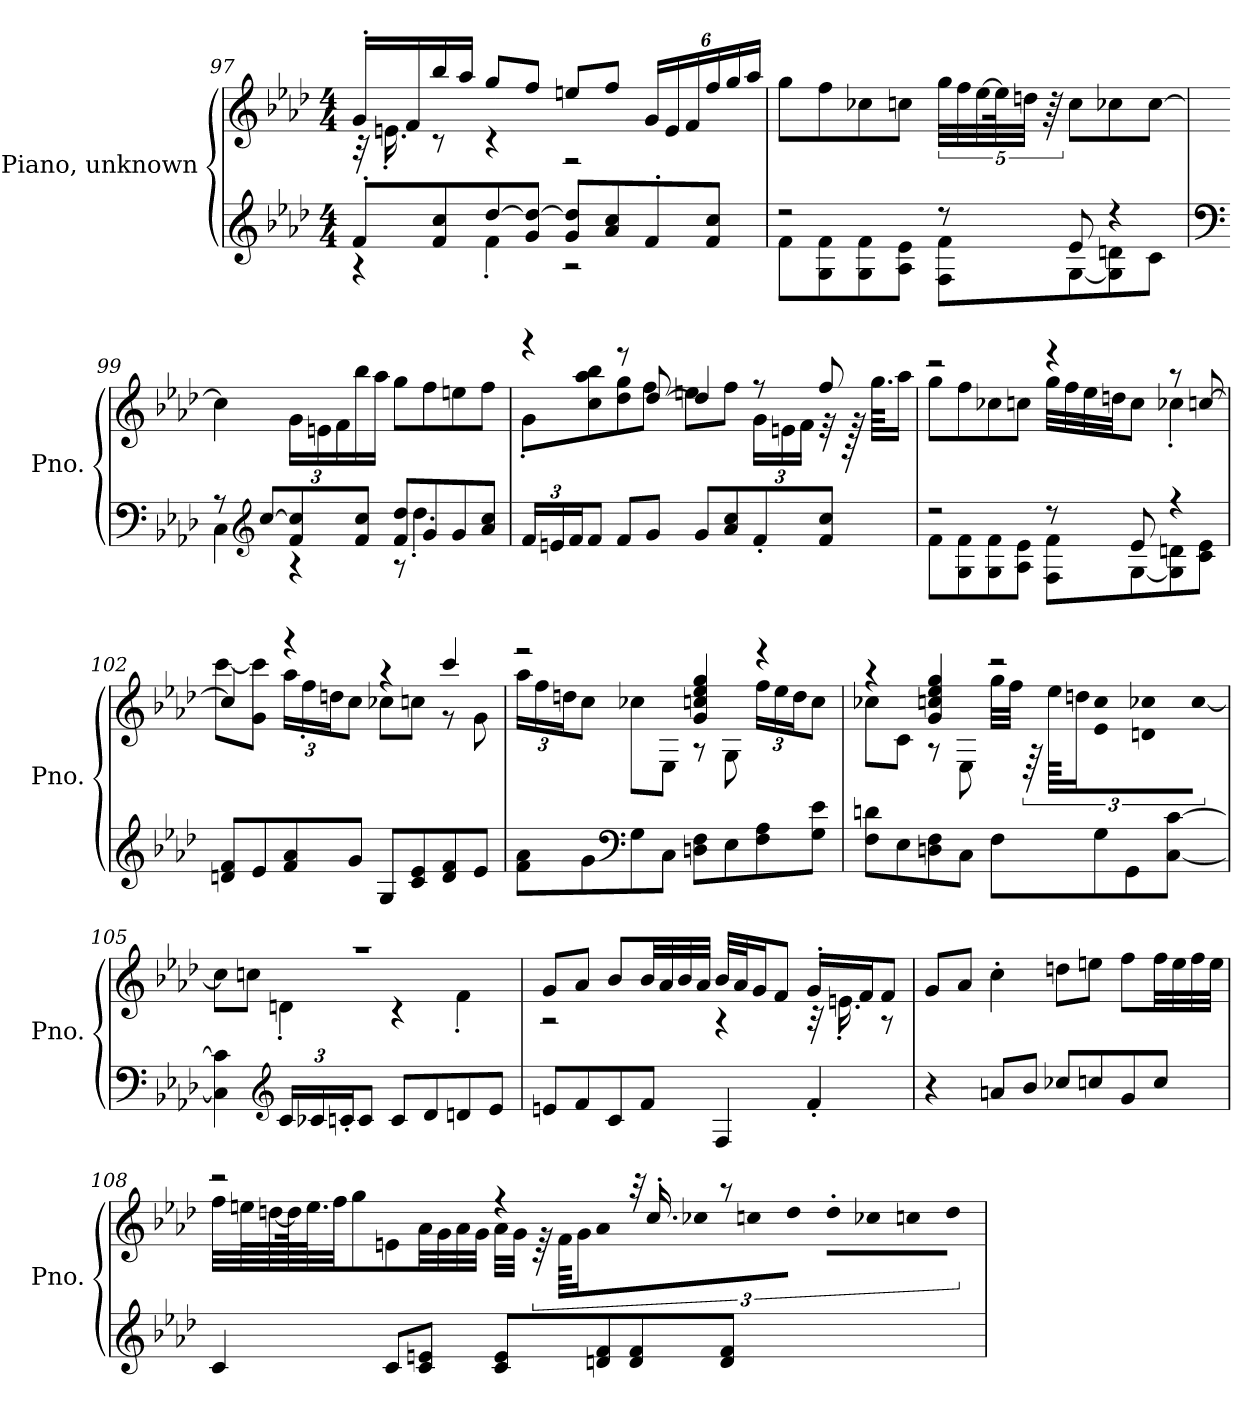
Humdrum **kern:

**kern	**kern
*part1	*part1
*staff2	*staff1
*I"Piano, unknown	*
*I'Pno.	*
*clefG2	*clefG2
*k[b-e-a-d-]	*k[b-e-a-d-]
*M4/4	*M4/4
=97	=97
*^	*^
8f'/L	4r	16g'/LL	32r
.	.	.	16.en'\
.	.	16f/	.
8f/ 8cc/	.	16bb-/	8r
.	.	16aa-/JJ	.
[8dd-/	4f'\	8gg/L	4r
8g/ 8dd-/_J	.	8ff/J	.
8g/ 8dd-/]L	2r	8een/L	2r
8a-/ 8cc/	.	8ff/J	.
*	*	*Xbrackettup	*
8f'/	.	24g/LL	.
.	.	24e/	.
.	.	24f/	.
8f/ 8cc/J	.	24ff/	.
.	.	24gg/	.
.	.	24aa-/JJ	.
*	*	*v	*v
!!LO:LB:g=z
=98	=98	=98
2r	8f\L	8gg\L
.	8G\ 8f\	8ff\
.	8G\ 8f\	8cc-X\
.	8A-\ 8e-\J	8ccn\J
*	*	*brackettup
8r	8F\ 8f\L	40gg\LLL
.	.	40ff\
.	.	[40ee-\
.	.	80ee-\K]
.	.	40ddn\JJJ
.	.	80r
8e-/	[8G\	8cc\L
4r	8G\] 8dn\	8cc-X\
.	8c\J	[8cc-\J
=99	=99	=99
*clefF4	*	*
8r	4C\	4cc-\]
*clefG2	*	*
[8cc/L	.	.
*	*	*Xbrackettup
8f/ 8cc/]	4r	24g\LL
.	.	24en\
.	.	24f\
8f/ 8cc/J	.	16bb-\
.	.	16aa-\JJ
8f/ 8dd-/L	8r	8gg\L
8g/	4.dd-'\	8ff\
8g/	.	8een\
8a-/ 8cc/J	.	8ff\J
*v	*v	*
!!LO:LB:g=z
=100	=100
*Xbrackettup	*
*	*^
24f/LL	4r	8g'\L
24en/	.	.
24f/J	.	.
8f/J	.	8cc\ 8aa-\ 8bb-\
8f/L	8r	8dd-\ 8gg\
8g/J	[8dd-/	8ff\J
8g/L	4dd-/]	8een\L
8a-/ 8cc/	.	8ff\J
8f'/	8r	24g\LL
.	.	24en\
.	.	24f\JJ
8f/ 8cc/J	8ff/	32r
.	.	128r
.	.	64.gg\KKLL
.	.	16aa-\JJ
=101	=101	=101
*^	*	*
2r	8f\L	2r	8gg\L
.	8G\ 8f\	.	8ff\
.	8G\ 8f\	.	8cc-X\
.	8A-\ 8e-\J	.	8ccn\J
8r	8F\ 8f\L	4r	32gg\LLL
.	.	.	32ff\
.	.	.	32ee-\
.	.	.	32ddn\JJ
8e-/	[8G\	.	8cc\J
4r	8G\] 8dn\	8r	4cc-X'\
.	8c\ 8e-\J	[8ccn/	.
*v	*v	*	*
!!LO:LB:g=z	!!
=102	=102	=102
8dn/ 8f/L	4cc/]	[8ccc\L
8e-/	.	8g\ 8ccc\]J
8f/ 8a-/	4r	24aa-\LL
.	.	24ff'\
.	.	24ddn\J
8g/J	.	8cc\J
8G/L	4r	8cc-X\L
8c/ 8e-/	.	8ccn\J
8d/ 8f/	4ccc/	8r
8e-/J	.	8g\
=103	=103	=103
8f\ 8a-\L	2r	24aa-\LL
.	.	24ff\
.	.	24ddn\J
8g\	.	8cc\J
*clefF4	*	*
8G\	.	8cc-X\L
8C\J	.	8E-\J
8Dn\ 8F\L	4g/ 4ccn/ 4ee-/ 4gg/	8r
8E-\	.	8G\
8F\ 8A-\	4r	24ff\LL
.	.	24ee-\
.	.	24dd\J
8G\ 8e-\J	.	8cc\J
=104	=104	=104
8F\ 8dn\L	4r	8cc-X\L
8E-\	.	8c\J
8Dn\ 8F\	4g/ 4ccn/ 4ee-/ 4gg/	8r
8C\J	.	8E-\
8F\L	2r	32gg\LLL
.	.	32ff\JJJ
*	*	*brackettup
.	.	96r
.	.	96ee-\KKLL
.	.	24ddn\J
8G\	.	8e-\ 8cc\
8GG\	.	8dn\ 8cc-X\
[8C\ [8c\J	.	[8cc-\J
!!LO:LB:g=z	!!
=105	=105	=105
4C\] 4c\]	1r	8cc-\L]
.	.	8ccn\J
*clefG2	*	*
24c/LL	.	4dn'\
24c-X/	.	.
24cn'/J	.	.
8c/J	.	.
8c/L	.	4r
8d-/	.	.
8dn/	.	4f'\
8e-/J	.	.
=106	=106	=106
8en/L	8g/L	2r
8f/	8a-/J	.
8c/	8b-/L	.
8f/J	32b-/LL	.
.	32a-/	.
.	32b-/	.
.	32a-/JJJ	.
4F/	32b-/LLL	4r
.	32a-/J	.
.	16g/J	.
.	8f/J	.
4f'/	16g'/LL	32r
.	.	16.en'\
.	16f/J	.
.	8f/J	8r
*	*v	*v
=107	=107
4r	8g/L
.	8a-/J
8an/L	4cc'\
8b-/J	.
8cc-X/L	8ddn\L
8ccn/	8een\J
8g/	8ff\L
8cc/J	32ff\LL
.	32ee\
.	32ff\
.	32ee\JJJ
!!LO:PB:g=z
=108	=108
*	*^
4c/	2r	32ff\LLL
.	.	64een\L
.	.	[64ddn\
.	.	128dd\K]
.	.	64.ee\J
.	.	32ff\JJ
.	.	8gg\
8c/L	.	8en\
8c/ 8en/J	.	32a-\LL
.	.	32g\
.	.	32a-\
.	.	32g\JJJ
8c/ 8e/L	4r	32a-\LLL
.	.	32g\JJJ
.	.	96r
.	.	96f\KKLL
.	.	24g\
8dn/ 8f/	.	32a-\L
.	.	32cc-X\
.	.	32ccn\
.	.	32dd\JJJ
8d/ 8f/	32r	16dd'\LL
.	16.cc'/	.
.	.	32cc-X\L
.	.	32ccn\JJ
8d/ 8f/J	8r	8dd\J
*	*v	*v
=	=
*-	*-
